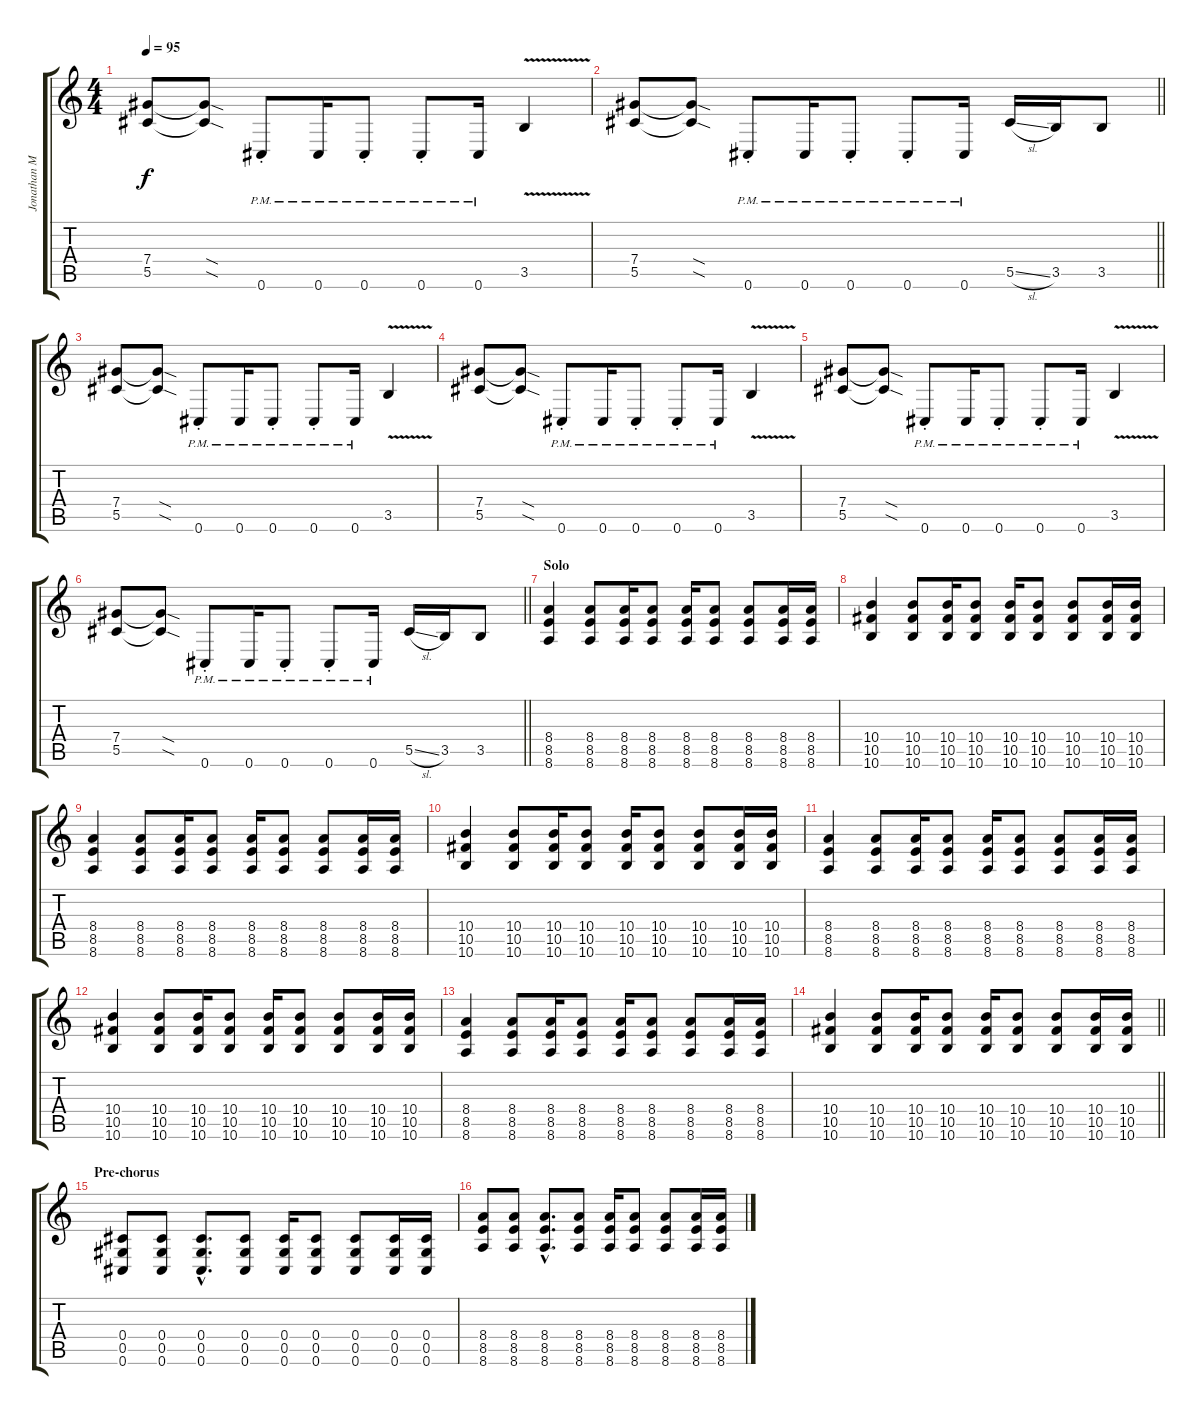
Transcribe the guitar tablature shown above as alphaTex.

\track ("Jonathan Montoya (Rhythm Guitar)" "Jonathan M") {instrument distortionguitar}
\staff {score tabs}
\tuning (Eb4 Bb3 Gb3 Db3 Ab2 Db2) {hide}
\ts (4 4)
\tempo 95
\clef g2
\ks c
(7.4 5.5).8{dy f} (7.4{sod t} 5.5{sod t}).8 0.6{pm st}.8 0.6{pm}.16 0.6{pm st}.8 0.6{pm st}.8 0.6{pm}.16 3.5{v}.4 |
\barLineRight lightlight
(7.4 5.5).8 (7.4{sod t} 5.5{sod t}).8 0.6{pm st}.8 0.6{pm}.16 0.6{pm st}.8 0.6{pm st}.8 0.6{pm}.16 5.5{sl}.16 3.5.16 3.5.8 |
(7.4 5.5).8 (7.4{sod t} 5.5{sod t}).8 0.6{pm st}.8 0.6{pm}.16 0.6{pm st}.8 0.6{pm st}.8 0.6{pm}.16 3.5{v}.4 |
(7.4 5.5).8 (7.4{sod t} 5.5{sod t}).8 0.6{pm st}.8 0.6{pm}.16 0.6{pm st}.8 0.6{pm st}.8 0.6{pm}.16 3.5{v}.4 |
(7.4 5.5).8 (7.4{sod t} 5.5{sod t}).8 0.6{pm st}.8 0.6{pm}.16 0.6{pm st}.8 0.6{pm st}.8 0.6{pm}.16 3.5{v}.4 |
\barLineRight lightlight
(7.4 5.5).8 (7.4{sod t} 5.5{sod t}).8 0.6{pm st}.8 0.6{pm}.16 0.6{pm st}.8 0.6{pm st}.8 0.6{pm}.16 5.5{sl}.16 3.5.16 3.5.8 |
\section ("" "Solo")
(8.4 8.5 8.6).4 (8.4 8.5 8.6).8 (8.4 8.5 8.6).16 (8.4 8.5 8.6).8 (8.4 8.5 8.6).16 (8.4 8.5 8.6).8 (8.4 8.5 8.6).8 (8.4 8.5 8.6).16 (8.4 8.5 8.6).16 |
(10.4 10.5 10.6).4 (10.4 10.5 10.6).8 (10.4 10.5 10.6).16 (10.4 10.5 10.6).8 (10.4 10.5 10.6).16 (10.4 10.5 10.6).8 (10.4 10.5 10.6).8 (10.4 10.5 10.6).16 (10.4 10.5 10.6).16 |
(8.4 8.5 8.6).4 (8.4 8.5 8.6).8 (8.4 8.5 8.6).16 (8.4 8.5 8.6).8 (8.4 8.5 8.6).16 (8.4 8.5 8.6).8 (8.4 8.5 8.6).8 (8.4 8.5 8.6).16 (8.4 8.5 8.6).16 |
(10.4 10.5 10.6).4 (10.4 10.5 10.6).8 (10.4 10.5 10.6).16 (10.4 10.5 10.6).8 (10.4 10.5 10.6).16 (10.4 10.5 10.6).8 (10.4 10.5 10.6).8 (10.4 10.5 10.6).16 (10.4 10.5 10.6).16 |
(8.4 8.5 8.6).4 (8.4 8.5 8.6).8 (8.4 8.5 8.6).16 (8.4 8.5 8.6).8 (8.4 8.5 8.6).16 (8.4 8.5 8.6).8 (8.4 8.5 8.6).8 (8.4 8.5 8.6).16 (8.4 8.5 8.6).16 |
(10.4 10.5 10.6).4 (10.4 10.5 10.6).8 (10.4 10.5 10.6).16 (10.4 10.5 10.6).8 (10.4 10.5 10.6).16 (10.4 10.5 10.6).8 (10.4 10.5 10.6).8 (10.4 10.5 10.6).16 (10.4 10.5 10.6).16 |
(8.4 8.5 8.6).4 (8.4 8.5 8.6).8 (8.4 8.5 8.6).16 (8.4 8.5 8.6).8 (8.4 8.5 8.6).16 (8.4 8.5 8.6).8 (8.4 8.5 8.6).8 (8.4 8.5 8.6).16 (8.4 8.5 8.6).16 |
\barLineRight lightlight
(10.4 10.5 10.6).4 (10.4 10.5 10.6).8 (10.4 10.5 10.6).16 (10.4 10.5 10.6).8 (10.4 10.5 10.6).16 (10.4 10.5 10.6).8 (10.4 10.5 10.6).8 (10.4 10.5 10.6).16 (10.4 10.5 10.6).16 |
\section ("" "Pre-chorus")
(0.4 0.5 0.6).8 (0.4 0.5 0.6).8 (0.4{hac} 0.5{hac} 0.6{hac}).8{d} (0.4 0.5 0.6).8 (0.4 0.5 0.6).16 (0.4 0.5 0.6).8 (0.4 0.5 0.6).8 (0.4 0.5 0.6).16 (0.4 0.5 0.6).16 |
(8.4 8.5 8.6).8 (8.4 8.5 8.6).8 (8.4{hac} 8.5{hac} 8.6{hac}).8{d} (8.4 8.5 8.6).8 (8.4 8.5 8.6).16 (8.4 8.5 8.6).8 (8.4 8.5 8.6).8 (8.4 8.5 8.6).16 (8.4 8.5 8.6).16
